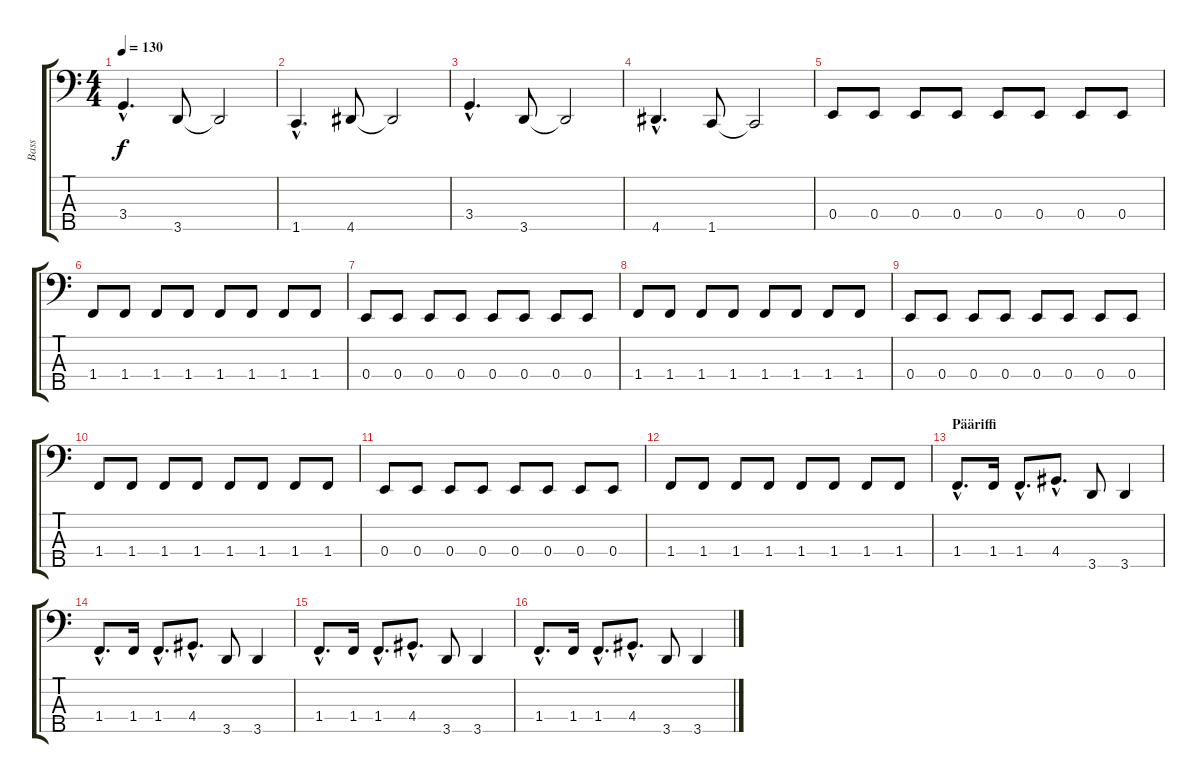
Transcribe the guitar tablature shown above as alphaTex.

\track ("Bass" "Bass") {instrument electricbasspick}
\staff {score tabs}
\tuning (G2 D2 A1 E1 B0) {hide}
\ts (4 4)
\tempo 130
\clef f4
\ks c
3.4{hac}.4{d dy f} 3.5.8 3.5{t}.2 |
1.5{hac}.4{d} 4.5.8 4.5{t}.2 |
3.4{hac}.4{d} 3.5.8 3.5{t}.2 |
4.5{hac}.4{d} 1.5.8 1.5{t}.2 |
0.4.8 0.4.8 0.4.8 0.4.8 0.4.8 0.4.8 0.4.8 0.4.8 |
1.4.8 1.4.8 1.4.8 1.4.8 1.4.8 1.4.8 1.4.8 1.4.8 |
0.4.8 0.4.8 0.4.8 0.4.8 0.4.8 0.4.8 0.4.8 0.4.8 |
1.4.8 1.4.8 1.4.8 1.4.8 1.4.8 1.4.8 1.4.8 1.4.8 |
0.4.8 0.4.8 0.4.8 0.4.8 0.4.8 0.4.8 0.4.8 0.4.8 |
1.4.8 1.4.8 1.4.8 1.4.8 1.4.8 1.4.8 1.4.8 1.4.8 |
0.4.8 0.4.8 0.4.8 0.4.8 0.4.8 0.4.8 0.4.8 0.4.8 |
1.4.8 1.4.8 1.4.8 1.4.8 1.4.8 1.4.8 1.4.8 1.4.8 |
\section ("" "Pääriffi")
1.4{hac}.8{d} 1.4.16 1.4{hac}.8{d} 4.4{hac}.8{d} 3.5.8 3.5.4 |
1.4{hac}.8{d} 1.4.16 1.4{hac}.8{d} 4.4{hac}.8{d} 3.5.8 3.5.4 |
1.4{hac}.8{d} 1.4.16 1.4{hac}.8{d} 4.4{hac}.8{d} 3.5.8 3.5.4 |
1.4{hac}.8{d} 1.4.16 1.4{hac}.8{d} 4.4{hac}.8{d} 3.5.8 3.5.4
